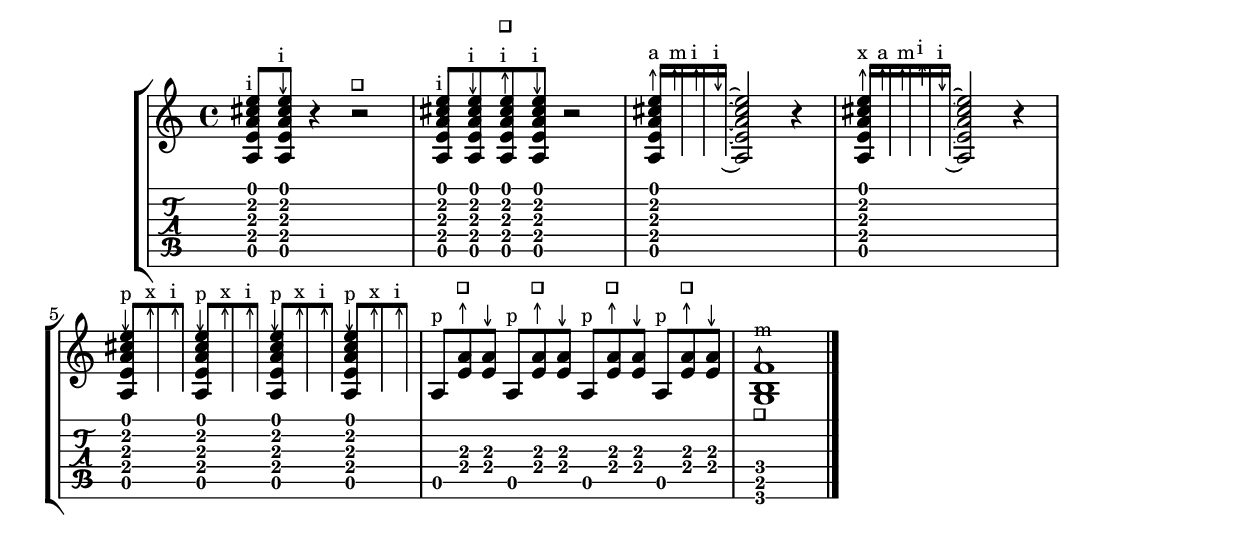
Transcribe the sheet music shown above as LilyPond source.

%% Do not edit this file; it is auto-generated from LSR http://lsr.dsi.unimi.it
%% This file is in the public domain.
\version "2.12.0"

\header {
  lsrtags = "fretted-strings"

  texidoc = "
For flamenco guitar, special notation is used:


* a golpe symbol to indicate a slap on the guitar body with the nail of
the ring finger


* an arrow to indicate (the direction of) strokes


* different letters for fingering (\"p\": thumb, \"i\": index finger,
\"m\": middle finger, \"a\": ring finger and \"x\": little finger)


* 3- and 4-finger rasgueados; stroke upwards with all fingers, ending
with an up- and down using the index finger


* abanicos: strokes (in tuples) with thumb (down), little and index
finger (both up). There's also an abanico 2 where middle and ring
finger are used instead of the little finger.


* alza pua: fast playing with the thumb


Most figures use arrows in combination with fingering; with abanicos
and rasgueados, noteheads are printed only for the first chord.

This snippet contains some header-like code that can be copied as
@samp{flamenco.ly} and included in source files. 

"
  doctitle = "Flamenco notation"
} % begin verbatim

%%%%%%%%%%%%%%%%%%%%%%%%%%%%%%%%%%%%%%%%%%%
%%%%%%%  Cut here ----- Start 'flamenco.ly' 

% Text indicators
abanico   = \markup { \italic Abanico }
rasgueaso = \markup { \italic Ras. }
alzapua   = \markup { \italic Alzapua }

% Finger stroke symbols
strokeUp = \markup { \postscript #"
  0.1     setlinewidth
  0.5 0   moveto
  0.5 2   lineto
  0.2 1.4 lineto
  0.5 2   moveto
  0.8 1.4 lineto
  stroke
"}

strokeDown = \markup { \postscript #"
  0.1     setlinewidth
  0.5 2   moveto
  0.5 0   lineto
  0.2 0.6 lineto
  0.5 0   moveto
  0.8 0.6 lineto
  stroke
"}

% Golpe symbol
golpe = \markup { \postscript #"
  0.2 setlinewidth
  0 0 moveto
  1 0 lineto
  1 1 lineto
  stroke
  "\postscript #"
  0.1       setlinewidth
  -0.6 -0.1  moveto
  -0.6  1.0 lineto
  0.5  1.0 lineto
  stroke
"}  

strokeUpGolpe = \markup { \column { \golpe \line { \strokeUp }}}
iUpGolpe = \markup { \column { \golpe \line { \small i } \line { \strokeUp }}}

% Strokes for all fingers
pUp   = \markup { \column { \small p \line { \strokeUp }}}
pDown = \markup { \column { \small p \line { \strokeDown }}}
iUp   = \markup { \column { \small i \line { \strokeUp }}}
iDown = \markup { \column { \small i \line { \strokeDown }}}
mUp   = \markup { \column { \small m \line { \strokeUp }}}
mDown = \markup { \column { \small m \line { \strokeDown }}}
aUp   = \markup { \column { \small a \line { \strokeUp }}}
aDown = \markup { \column { \small a \line { \strokeDown }}}
xUp   = \markup { \column { \small x \line { \strokeUp }}}
xDown = \markup { \column { \small x \line { \strokeDown }}}


% Just handy :)
tupletOff = {
  \once \override TupletNumber #'stencil = ##f
  \once \override TupletBracket #'stencil = ##f
}

tupletsOff = {
  \override TupletNumber #'stencil = ##f
  \override TupletBracket #'bracket-visibility = #'if-no-beam
}

tupletsOn = {
  \override TupletBracket #'bracket-visibility = #'default
  \revert TupletNumber #'stencil
}

headsOff = {
  \override TabNoteHead #'transparent = ##t
  \override NoteHead #'transparent = ##t
  \override NoteHead #'no-ledgers = ##t
}

headsOn = {
  \override TabNoteHead #'transparent = ##f
  \override NoteHead #'transparent = ##f
  \override NoteHead #'no-ledgers = ##f
}

%%%%%%%  Cut here ----- End 'flamenco.ly' 
%%%%%%%%%%%%%%%%%%%%%%%%%%%%%%%%%%%%%%%%%

part = \relative c' {
  <a, e' a cis e>8^\iUp
  <a e' a cis e>8^\iDown
  r4
  r2^\golpe
    
  <a e' a cis e>8^\iUp
  <a e' a cis e>8^\iDown
  <a e' a cis e>8^\iUpGolpe
  <a e' a cis e>8^\iDown
  r2
      
  <a e' a cis e>16^\aUp
  \headsOff 
  <a e' a cis e>^\mUp
  <a e' a cis e>^\iUp
  <a e' a cis e>^\iDown~
  \headsOn
  <a e' a cis e>2
  r4

  \tupletOff
  \times 4/5 {
    <a e' a cis e>16^\xUp
    \headsOff
    <a e' a cis e>^\aUp
    <a e' a cis e>^\mUp
    <a e' a cis e>^\iUp
    <a e' a cis e>^\iDown~
    \headsOn
  }
  <a e' a cis e>2
  r4
    
  \tupletsOff
  \times 2/3 {
    <a e' a cis e>8^\pDown
    \headsOff
    <a e' a cis e>^\xUp
    <a e' a cis e>^\iUp
    \headsOn
  }
  
  \times 2/3 {
    <a e' a cis e>8^\pDown
    \headsOff
    <a e' a cis e>^\xUp
    <a e' a cis e>^\iUp
    \headsOn
  }
    
  \times 2/3 {
    <a e' a cis e>8^\pDown
    \headsOff
    <a e' a cis e>^\xUp
    <a e' a cis e>^\iUp
    \headsOn
  }
  \times 2/3 {
    <a e' a cis e>8^\pDown
    \headsOff
    <a e' a cis e>^\xUp
    <a e' a cis e>^\iUp
    \headsOn
  }
  
  \tupletsOff
  \override Beam #'positions = #'(2 . 2)
  \times 2/3 {
    a8^\markup{ \small p }
    <e' a>^\strokeUpGolpe
    <e a>^\strokeDown
  }
  \times 2/3 {
    a,8^\markup{ \small p }
    <e' a>^\strokeUpGolpe
    <e a>^\strokeDown
  }
  \times 2/3 {
    a,8^\markup{ \small p }
    <e' a>^\strokeUpGolpe
    <e a>^\strokeDown
  }
  \times 2/3 {
    a,8^\markup{ \small p }
    <e' a>^\strokeUpGolpe
    <e a>^\strokeDown
  }
  \tupletsOn
    
  \once \override TextScript #'extra-offset = #'(0 . -1)
  <g, b f'>1_\golpe^\mUp
  \bar "|."
}

\score {
  \new StaffGroup <<
    \context Staff = "part" <<
      \clef G
      \transpose c c'
      {
        \part
      }
    >>
    \context TabStaff {
      \part
    }
  >>
  \layout {
    ragged-right = ##t
  }
}

